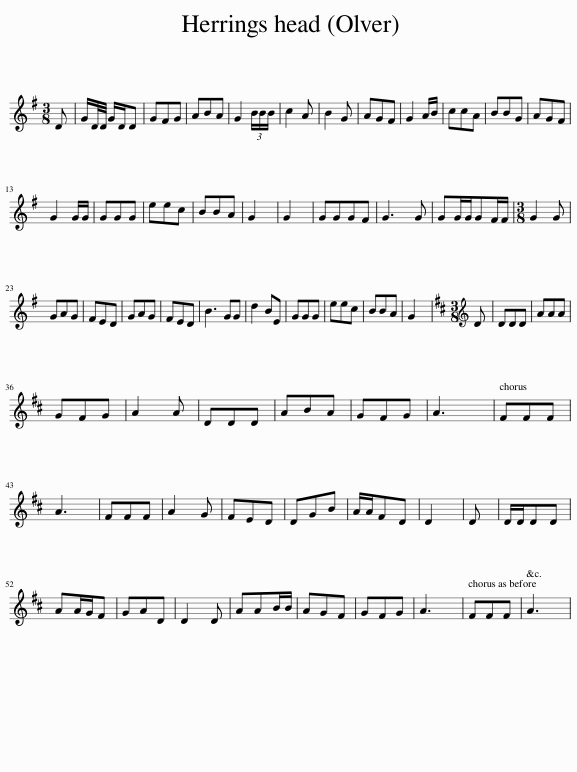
X:1
L:1/8
M:3/8
I:linebreak $
K:G
V:1 treble
V:1
 D | G/D/4D/4 G/D/D | GFG | ABA | G2 (3B/B/B/ | %5
 c2 A | B2 G | AGF | G2 A/B/ | ccA | %10
 BBG | AGF |$ G2 G/G/ | GGG | eec | %15
 BBA | G2 | G2 | GGGF | G3 G | %20
 GG/G/GF/F/ |[M:3/8] G2 G |$ GAG | FED | GAG | %25
 FED | B3 GG | d2 BE | GGG | eec | %30
 BBA | G2 x |[K:D][M:3/8][K:treble] D | DDD | AAA |$ %35
 GFG | A2 A | DDD | ABA | GFG | %40
 A3 | FFF |$ A3 | FFF | A2 G | %45
 FED | DGB | A/A/FD | D2 | D | %50
 D/D/DD |$ AA/G/F | GAD | D2 D | AAB/B/ | %55
 AGF | GFG | A3 | FFF | A3 | %60
